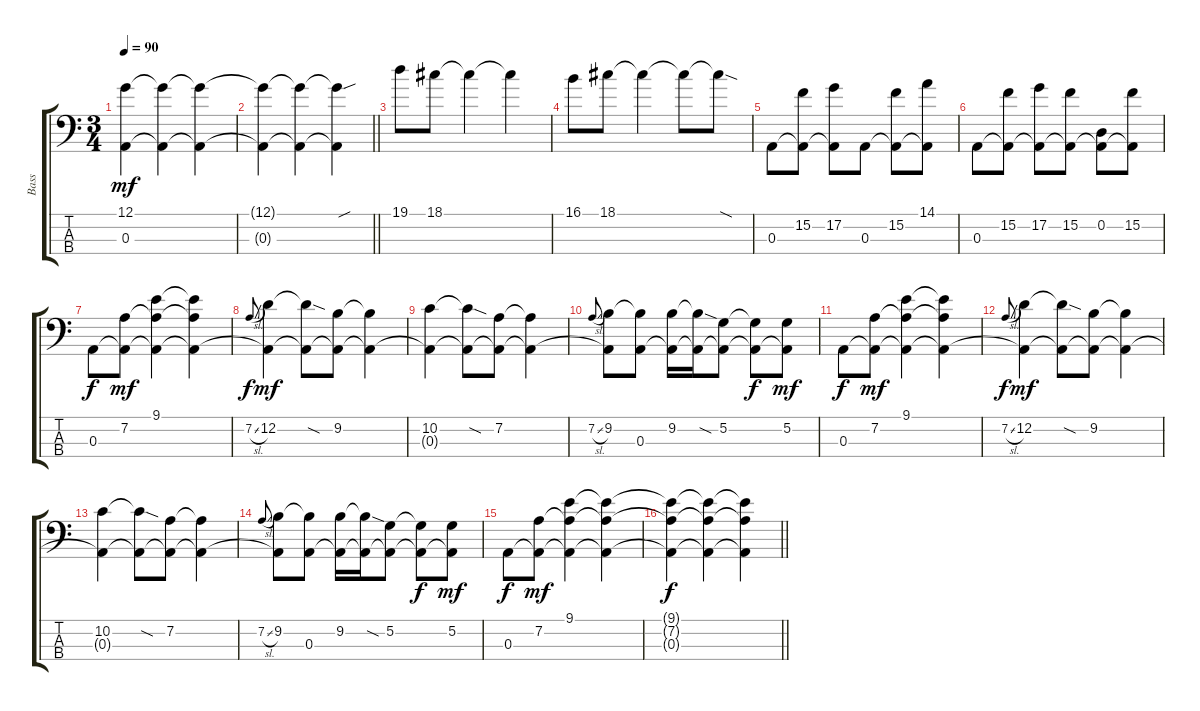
\track ("Bass" "Bass") {instrument electricbassfinger}
\staff {score tabs}
\tuning (G2 D2 A1 D1) {hide}
\ts (3 4)
\tempo 90
\clef f4
\ks c
(12.1 0.3{t}).4{dy mf} (12.1{t} 0.3{t}).4 (12.1{t} 0.3{t}).4 |
\barLineRight lightlight
(12.1{t} 0.3{t}).4 (12.1{t} 0.3{t}).4 (12.1{sou t} 0.3{t}).4 |
\section ("" "")
19.1.8 18.1.8 18.1{t}.4 18.1{t}.4 |
16.1.8 18.1.8 18.1{t}.4 18.1{t}.8 18.1{sod t}.8 |
0.3.8 (15.2 0.3{t}).8 (17.2 0.3{t}).8 0.3.8 (15.2 0.3{t}).8 (14.1 0.3{t}).8 |
0.3.8 (15.2 0.3{t}).8 (17.2 0.3{t}).8 (15.2 0.3{t}).8 (0.2 0.3{t}).8 (15.2 0.3{t}).8 |
0.3.8{dy f} (7.2 0.3{t}).8{dy mf} (9.1 7.2{t} 0.3{t}).4 (9.1{t} 7.2{t} 0.3{t}).4 |
7.2{sl}.8{gr onbeat dy f} (12.2 0.3{t}).4{dy mf} (12.2{sod t} 0.3{t}).8 (9.2 0.3{t}).8 (9.2{t} 0.3{t}).4 |
(10.2 0.3{t}).4 (10.2{sod t} 0.3{t}).8 (7.2 0.3{t}).8 (7.2{t} 0.3{t}).4 |
7.2{sl}.8{gr onbeat} (9.2 0.3{t}).8 (9.2{t} 0.3).8 (9.2 0.3{t}).16 (9.2{sod t} 0.3{t}).16 (5.2 0.3{t}).8 (5.2{t} 0.3{t}).8{dy f} (5.2 0.3{t}).8{dy mf} |
0.3.8{dy f} (7.2 0.3{t}).8{dy mf} (9.1 7.2{t} 0.3{t}).4 (9.1{t} 7.2{t} 0.3{t}).4 |
7.2{sl}.8{gr onbeat dy f} (12.2 0.3{t}).4{dy mf} (12.2{sod t} 0.3{t}).8 (9.2 0.3{t}).8 (9.2{t} 0.3{t}).4 |
(10.2 0.3{t}).4 (10.2{sod t} 0.3{t}).8 (7.2 0.3{t}).8 (7.2{t} 0.3{t}).4 |
7.2{sl}.8{gr onbeat} (9.2 0.3{t}).8 (9.2{t} 0.3).8 (9.2 0.3{t}).16 (9.2{sod t} 0.3{t}).16 (5.2 0.3{t}).8 (5.2{t} 0.3{t}).8{dy f} (5.2 0.3{t}).8{dy mf} |
0.3.8{dy f} (7.2 0.3{t}).8{dy mf} (9.1 7.2{t} 0.3{t}).4 (9.1{t} 7.2{t} 0.3{t}).4 |
\barLineRight lightlight
(9.1{t} 7.2{t} 0.3{t}).4{dy f} (9.1{t} 7.2{t} 0.3{t}).4 (9.1{t} 7.2{t} 0.3{t}).4
